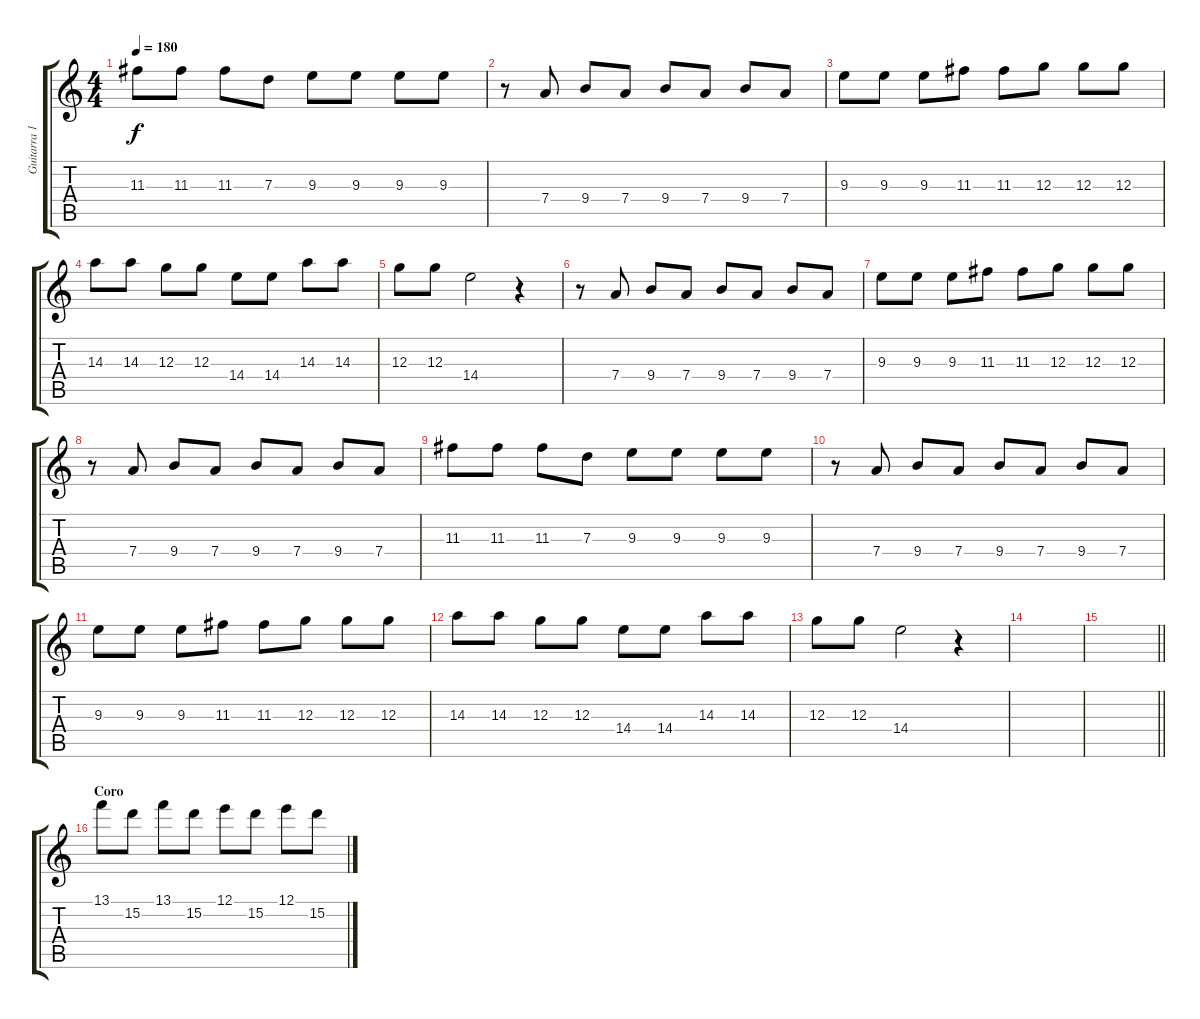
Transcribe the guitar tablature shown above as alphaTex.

\track ("Guitarra 1" "Guitarra 1") {instrument distortionguitar}
\staff {score tabs}
\tuning (E4 B3 G3 D3 A2 D2) {hide}
\ts (4 4)
\tempo 180
\clef g2
\ks c
11.3.8{dy f} 11.3.8 11.3.8 7.3.8 9.3.8 9.3.8 9.3.8 9.3.8 |
r.8 7.4.8 9.4.8 7.4.8 9.4.8 7.4.8 9.4.8 7.4.8 |
9.3.8 9.3.8 9.3.8 11.3.8 11.3.8 12.3.8 12.3.8 12.3.8 |
14.3.8 14.3.8 12.3.8 12.3.8 14.4.8 14.4.8 14.3.8 14.3.8 |
12.3.8 12.3.8 14.4.2 r.4 |
r.8 7.4.8 9.4.8 7.4.8 9.4.8 7.4.8 9.4.8 7.4.8 |
9.3.8 9.3.8 9.3.8 11.3.8 11.3.8 12.3.8 12.3.8 12.3.8 |
r.8 7.4.8 9.4.8 7.4.8 9.4.8 7.4.8 9.4.8 7.4.8 |
11.3.8 11.3.8 11.3.8 7.3.8 9.3.8 9.3.8 9.3.8 9.3.8 |
r.8 7.4.8 9.4.8 7.4.8 9.4.8 7.4.8 9.4.8 7.4.8 |
9.3.8 9.3.8 9.3.8 11.3.8 11.3.8 12.3.8 12.3.8 12.3.8 |
14.3.8 14.3.8 12.3.8 12.3.8 14.4.8 14.4.8 14.3.8 14.3.8 |
12.3.8 12.3.8 14.4.2 r.4 |
|
\barLineRight lightlight
|
\section ("" "Coro")
13.1.8 15.2.8 13.1.8 15.2.8 12.1.8 15.2.8 12.1.8 15.2.8
